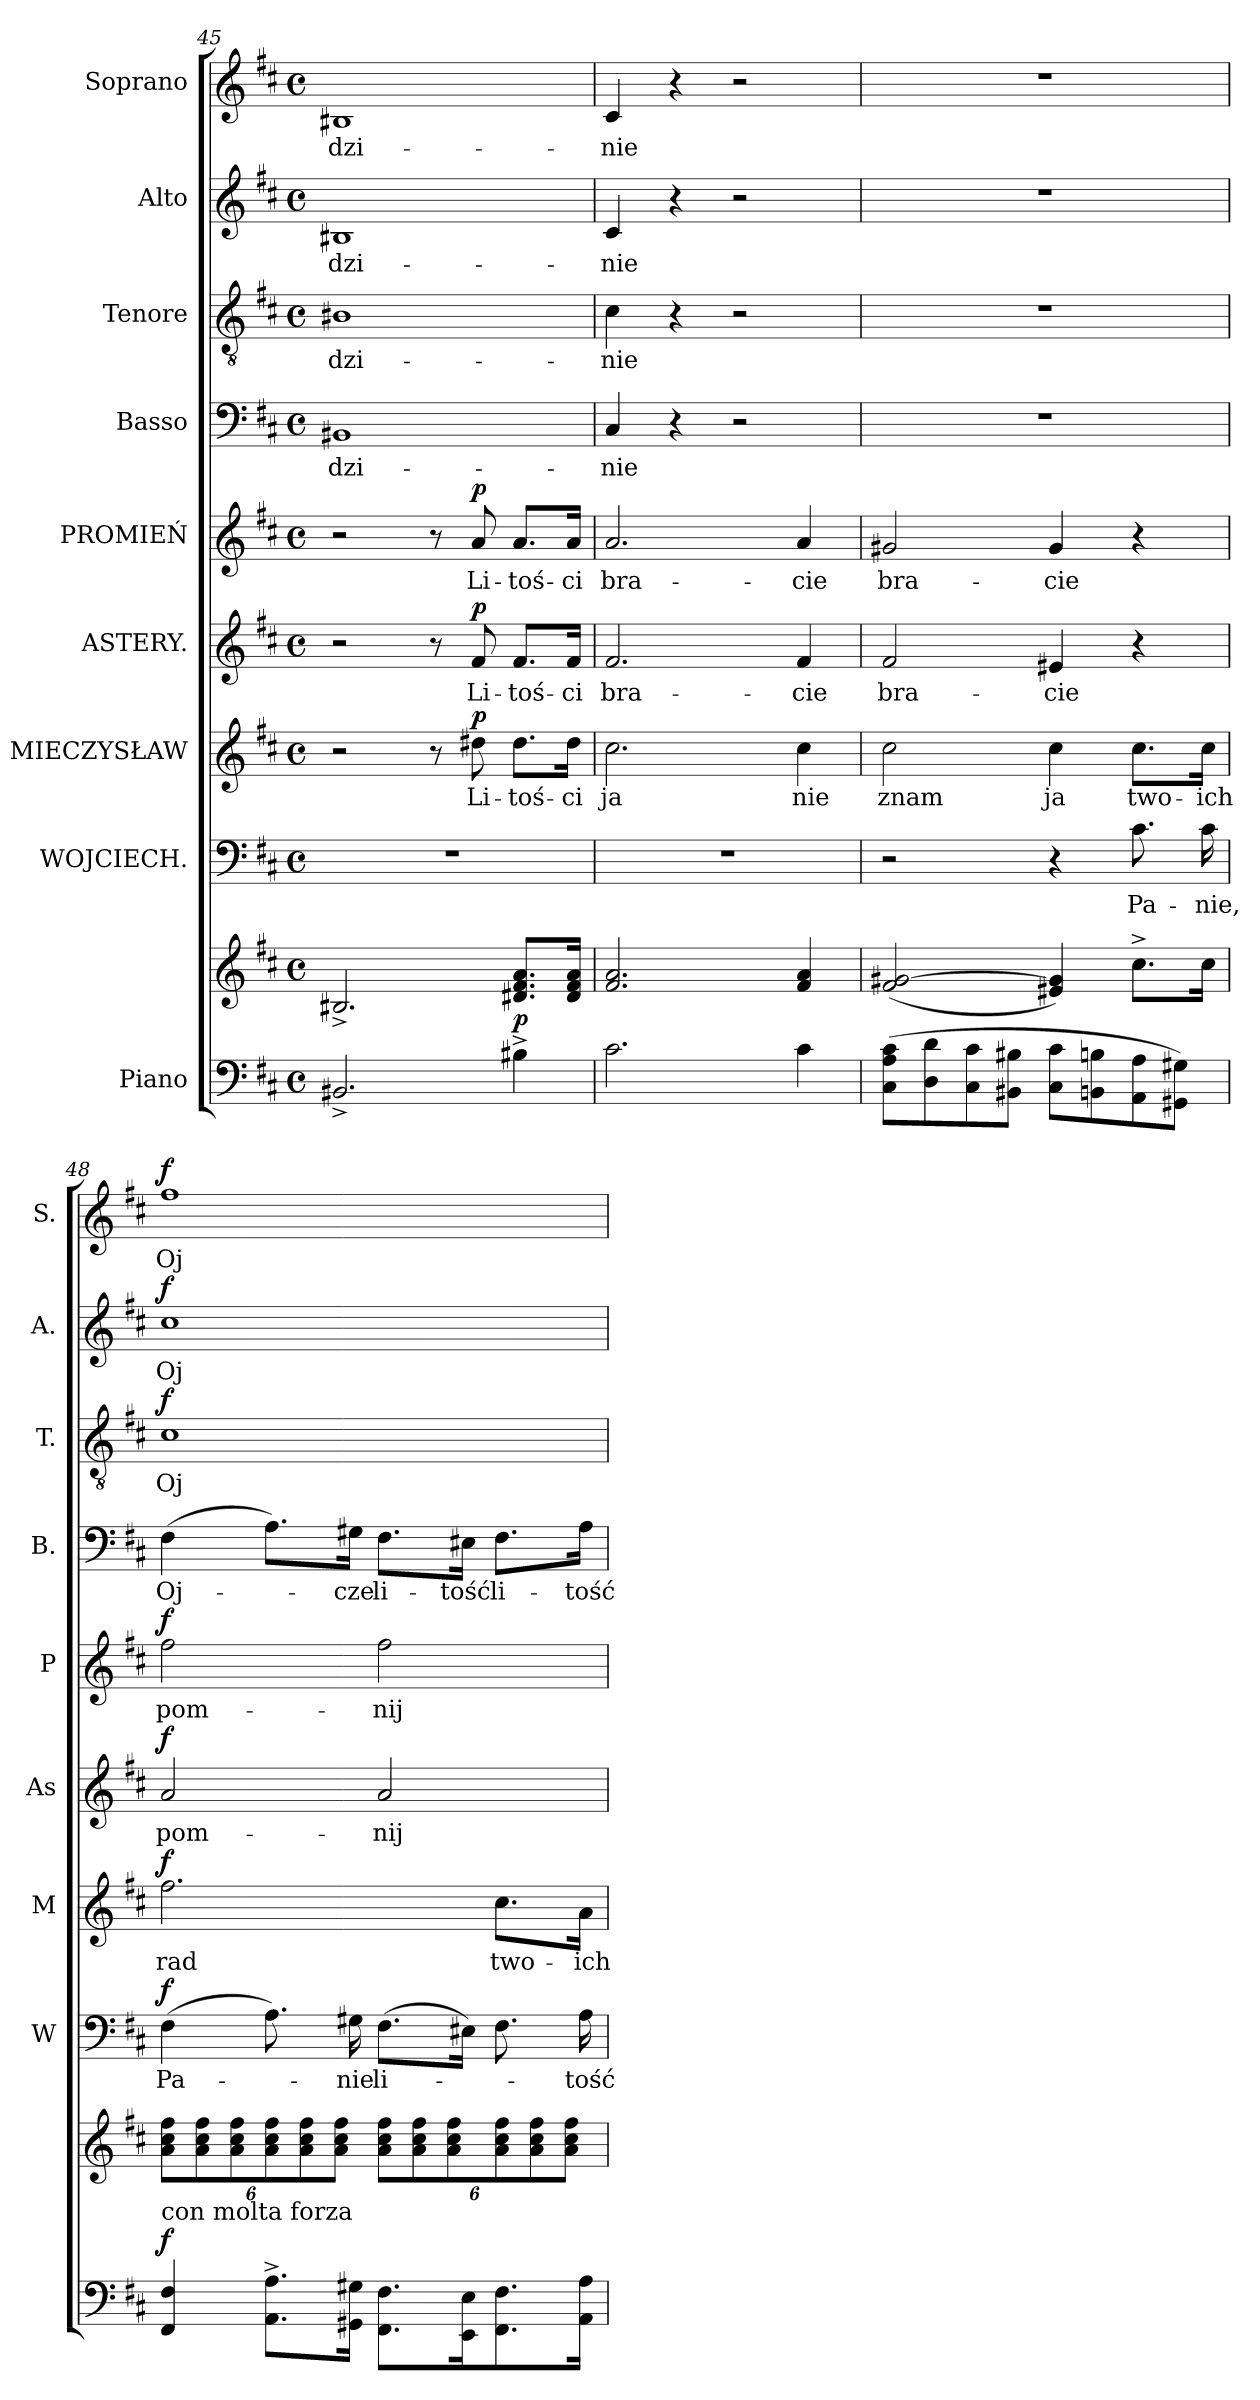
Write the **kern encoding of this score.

**kern	**kern	**dynam	**kern	**text	**dynam	**kern	**text	**dynam	**kern	**text	**dynam	**kern	**text	**dynam	**kern	**text	**kern	**text	**dynam	**kern	**text	**dynam	**kern	**text	**dynam
*part9	*part9	*part9	*part8	*part8	*part8	*part7	*part7	*part7	*part6	*part6	*part6	*part5	*part5	*part5	*part4	*part4	*part3	*part3	*part3	*part2	*part2	*part2	*part1	*part1	*part1
*staff10	*staff9	*staff9/10	*staff8	*staff8	*staff8	*staff7	*staff7	*staff7	*staff6	*staff6	*staff6	*staff5	*staff5	*staff5	*staff4	*staff4	*staff3	*staff3	*staff3	*staff2	*staff2	*staff2	*staff1	*staff1	*staff1
*I"Piano	*	*	*I"WOJCIECH.	*	*	*I"MIECZYSŁAW	*	*	*I"ASTERY.	*	*	*I"PROMIEŃ	*	*	*I"Basso	*	*I"Tenore	*	*	*I"Alto	*	*	*I"Soprano	*	*
*	*	*	*I'W	*	*	*I'M	*	*	*I'As	*	*	*I'P	*	*	*I'B.	*	*I'T.	*	*	*I'A.	*	*	*I'S.	*	*
*clefF4	*clefG2	*	*clefF4	*	*	*clefG2	*	*	*clefG2	*	*	*clefG2	*	*	*clefF4	*	*clefGv2	*	*	*clefG2	*	*	*clefG2	*	*
*k[f#c#]	*k[f#c#]	*	*k[f#c#]	*	*	*k[f#c#]	*	*	*k[f#c#]	*	*	*k[f#c#]	*	*	*k[f#c#]	*	*k[f#c#]	*	*	*k[f#c#]	*	*	*k[f#c#]	*	*
*D:	*D:	*	*D:	*	*	*D:	*	*	*D:	*	*	*D:	*	*	*D:	*	*D:	*	*	*D:	*	*	*D:	*	*
*M4/4	*M4/4	*	*M4/4	*	*	*M4/4	*	*	*M4/4	*	*	*M4/4	*	*	*M4/4	*	*M4/4	*	*	*M4/4	*	*	*M4/4	*	*
*met(c)	*met(c)	*	*met(c)	*	*	*met(c)	*	*	*met(c)	*	*	*met(c)	*	*	*met(c)	*	*met(c)	*	*	*met(c)	*	*	*met(c)	*	*
=45	=45	=45	=45	=45	=45	=45	=45	=45	=45	=45	=45	=45	=45	=45	=45	=45	=45	=45	=45	=45	=45	=45	=45	=45	=45
2.BB#X^/	2.B#X^/	.	1r	.	.	2r	.	.	2r	.	.	2r	.	.	1BB#X	-dzi-	1B#X	-dzi-	.	1B#X	-dzi-	.	1B#X	-dzi-	.
.	.	.	.	.	.	8r	.	.	8r	.	.	8r	.	.	.	.	.	.	.	.	.	.	.	.	.
!	!	!	!	!	!	!	!	!LO:DY:a	!	!	!LO:DY:a	!	!	!LO:DY:a	!	!	!	!	!	!	!	!	!	!	!
.	.	.	.	.	.	8dd#X\	Li-	p	8f#/	Li-	p	8a/	Li-	p	.	.	.	.	.	.	.	.	.	.	.
4B#X^\	8.d#X/ 8.f#/ 8.a/L	p	.	.	.	8.dd#\L	-toś-	.	8.f#/L	-toś-	.	8.a/L	-toś-	.	.	.	.	.	.	.	.	.	.	.	.
.	16d#/ 16f#/ 16a/Jk	.	.	.	.	16dd#\Jk	-ci	.	16f#/Jk	-ci	.	16a/Jk	-ci	.	.	.	.	.	.	.	.	.	.	.	.
=46	=46	=46	=46	=46	=46	=46	=46	=46	=46	=46	=46	=46	=46	=46	=46	=46	=46	=46	=46	=46	=46	=46	=46	=46	=46
2.c#\	2.f#/ 2.a/	.	1r	.	.	2.cc#\	ja	.	2.f#/	bra-	.	2.a/	bra-	.	4C#/	-nie	4c#\	-nie	.	4c#/	-nie	.	4c#/	-nie	.
.	.	.	.	.	.	.	.	.	.	.	.	.	.	.	4r	.	4r	.	.	4r	.	.	4r	.	.
.	.	.	.	.	.	.	.	.	.	.	.	.	.	.	2r	.	2r	.	.	2r	.	.	2r	.	.
4c#\	4f#/ 4a/	.	.	.	.	4cc#\	nie	.	4f#/	-cie	.	4a/	-cie	.	.	.	.	.	.	.	.	.	.	.	.
=47	=47	=47	=47	=47	=47	=47	=47	=47	=47	=47	=47	=47	=47	=47	=47	=47	=47	=47	=47	=47	=47	=47	=47	=47	=47
(8C#\ 8A\ 8c#\L	(2f#/ [2g#X/	.	2r	.	.	2cc#\	znam	.	2f#/	bra-	.	2g#X/	bra-	.	1r	.	1r	.	.	1r	.	.	1r	.	.
8D\ 8d\	.	.	.	.	.	.	.	.	.	.	.	.	.	.	.	.	.	.	.	.	.	.	.	.	.
8C#\ 8c#\	.	.	.	.	.	.	.	.	.	.	.	.	.	.	.	.	.	.	.	.	.	.	.	.	.
8BB#X\ 8B#X\J	.	.	.	.	.	.	.	.	.	.	.	.	.	.	.	.	.	.	.	.	.	.	.	.	.
8C#\ 8c#\L	4e#X/ 4g#]/)	.	4r	.	.	4cc#\	ja	.	4e#X/	-cie	.	4g#/	-cie	.	.	.	.	.	.	.	.	.	.	.	.
8BBn\ 8Bn\	.	.	.	.	.	.	.	.	.	.	.	.	.	.	.	.	.	.	.	.	.	.	.	.	.
8AA\ 8A\	8.cc#^\L	.	8.c#\	Pa-	.	8.cc#\L	two-	.	4r	.	.	4r	.	.	.	.	.	.	.	.	.	.	.	.	.
8GG#X\ 8G#X\J)	.	.	.	.	.	.	.	.	.	.	.	.	.	.	.	.	.	.	.	.	.	.	.	.	.
.	16cc#\Jk	.	16c#\	-nie,	.	16cc#\Jk	-ich	.	.	.	.	.	.	.	.	.	.	.	.	.	.	.	.	.	.
=48	=48	=48	=48	=48	=48	=48	=48	=48	=48	=48	=48	=48	=48	=48	=48	=48	=48	=48	=48	=48	=48	=48	=48	=48	=48
!	!LO:TX:b:t=con molta forza	!	!	!	!	!	!	!	!	!	!	!	!	!	!	!	!	!	!	!	!	!	!	!	!
!	!	!	!	!	!LO:DY:a	!	!	!LO:DY:a	!	!	!LO:DY:a	!	!	!LO:DY:a	!	!	!	!	!LO:DY:a	!	!	!LO:DY:a	!	!	!LO:DY:a
4FF#/ 4F#/	12a\ 12cc#\ 12ff#\L	f	(4F#\	Pa-	f	2.ff#\	rad	f	2a/	pom-	f	2ff#\	pom-	f	(4F#\	Oj-	1c#	Oj-	f	1cc#	Oj-	f	1ff#	Oj-	f
.	12a\ 12cc#\ 12ff#\	.	.	.	.	.	.	.	.	.	.	.	.	.	.	.	.	.	.	.	.	.	.	.	.
.	12a\ 12cc#\ 12ff#\	.	.	.	.	.	.	.	.	.	.	.	.	.	.	.	.	.	.	.	.	.	.	.	.
8.AA^\ 8.A^\L	12a\ 12cc#\ 12ff#\	.	8.A\)	.	.	.	.	.	.	.	.	.	.	.	8.A\L)	.	.	.	.	.	.	.	.	.	.
.	12a\ 12cc#\ 12ff#\	.	.	.	.	.	.	.	.	.	.	.	.	.	.	.	.	.	.	.	.	.	.	.	.
.	12a\ 12cc#\ 12ff#\J	.	.	.	.	.	.	.	.	.	.	.	.	.	.	.	.	.	.	.	.	.	.	.	.
16GG#X\ 16G#X\Jk	.	.	16G#X\	-nie	.	.	.	.	.	.	.	.	.	.	16G#X\Jk	-cze	.	.	.	.	.	.	.	.	.
8.FF#\ 8.F#\L	12a\ 12cc#\ 12ff#\L	.	(8.F#\L	li-	.	.	.	.	2a/	-nij	.	2ff#\	-nij	.	8.F#\L	li-	.	.	.	.	.	.	.	.	.
.	12a\ 12cc#\ 12ff#\	.	.	.	.	.	.	.	.	.	.	.	.	.	.	.	.	.	.	.	.	.	.	.	.
.	12a\ 12cc#\ 12ff#\	.	.	.	.	.	.	.	.	.	.	.	.	.	.	.	.	.	.	.	.	.	.	.	.
16EE\ 16E\K	.	.	16E#X\Jk)	.	.	.	.	.	.	.	.	.	.	.	16E#X\Jk	-tość	.	.	.	.	.	.	.	.	.
8.FF#\ 8.F#\	12a\ 12cc#\ 12ff#\	.	8.F#\	.	.	8.cc#\L	two-	.	.	.	.	.	.	.	8.F#\L	li-	.	.	.	.	.	.	.	.	.
.	12a\ 12cc#\ 12ff#\	.	.	.	.	.	.	.	.	.	.	.	.	.	.	.	.	.	.	.	.	.	.	.	.
.	12a\ 12cc#\ 12ff#\J	.	.	.	.	.	.	.	.	.	.	.	.	.	.	.	.	.	.	.	.	.	.	.	.
16AA\ 16A\Jk	.	.	16A\	-tość	.	16a\Jk	-ich	.	.	.	.	.	.	.	16A\Jk	-tość	.	.	.	.	.	.	.	.	.
=	=	=	=	=	=	=	=	=	=	=	=	=	=	=	=	=	=	=	=	=	=	=	=	=	=
*-	*-	*-	*-	*-	*-	*-	*-	*-	*-	*-	*-	*-	*-	*-	*-	*-	*-	*-	*-	*-	*-	*-	*-	*-	*-
